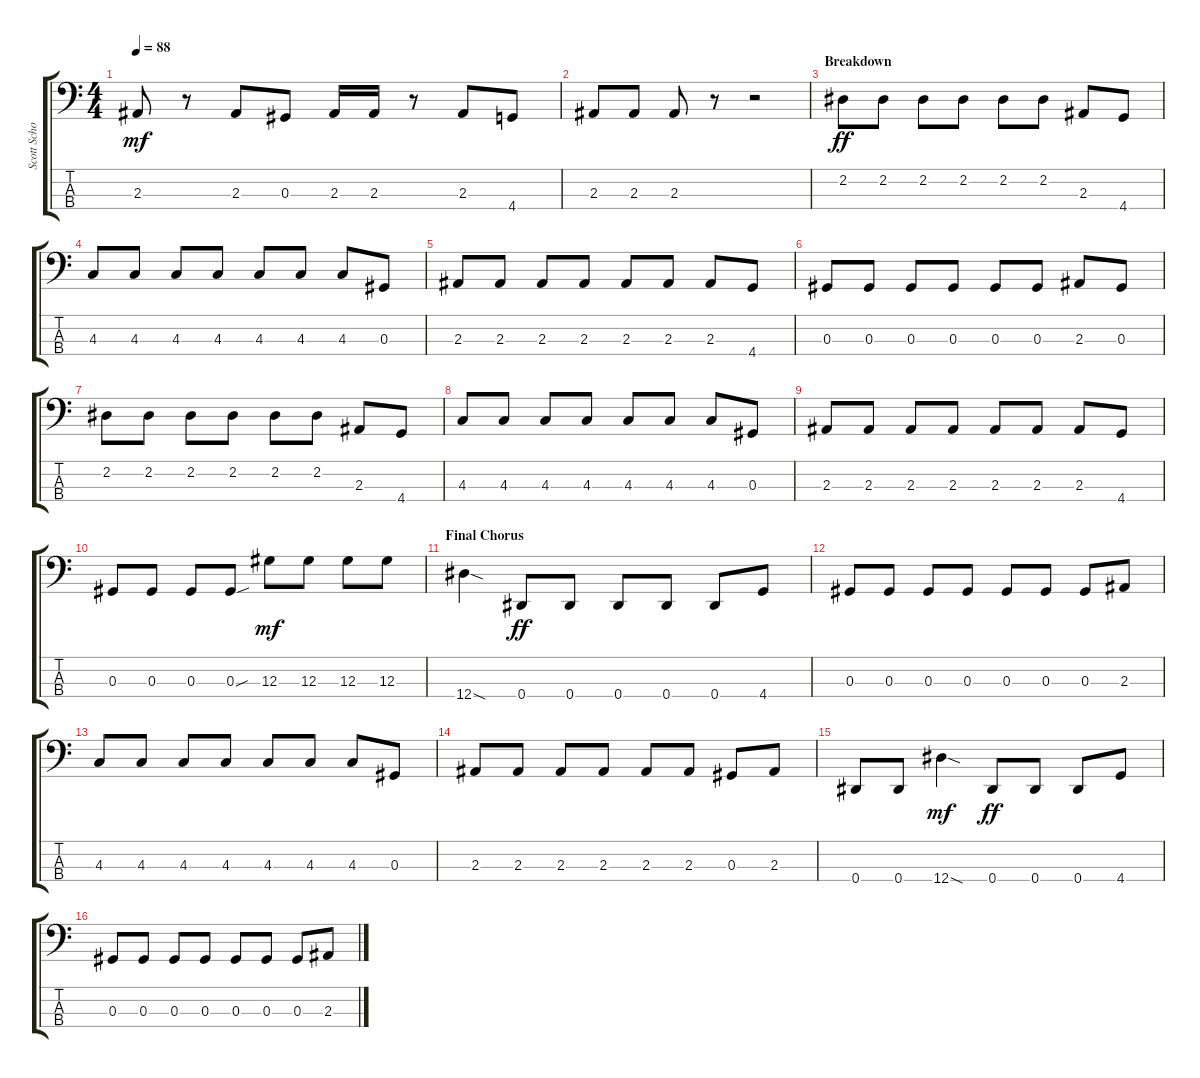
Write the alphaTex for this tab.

\track ("Scott Schoenbeck" "Scott Scho") {instrument electricbassfinger}
\staff {score tabs}
\tuning (Gb2 Db2 Ab1 Eb1) {hide}
\ts (4 4)
\tempo 88
\clef f4
\ks c
2.3.8{dy mf} r.8 2.3.8 0.3.8 2.3.16 2.3.16 r.8 2.3.8 4.4.8 |
2.3.8 2.3.8 2.3.8 r.8 r.2 |
\section ("" "Breakdown")
2.2.8{dy ff} 2.2.8 2.2.8 2.2.8 2.2.8 2.2.8 2.3.8 4.4.8 |
4.3.8 4.3.8 4.3.8 4.3.8 4.3.8 4.3.8 4.3.8 0.3.8 |
2.3.8 2.3.8 2.3.8 2.3.8 2.3.8 2.3.8 2.3.8 4.4.8 |
0.3.8 0.3.8 0.3.8 0.3.8 0.3.8 0.3.8 2.3.8 0.3.8 |
2.2.8 2.2.8 2.2.8 2.2.8 2.2.8 2.2.8 2.3.8 4.4.8 |
4.3.8 4.3.8 4.3.8 4.3.8 4.3.8 4.3.8 4.3.8 0.3.8 |
2.3.8 2.3.8 2.3.8 2.3.8 2.3.8 2.3.8 2.3.8 4.4.8 |
0.3.8 0.3.8 0.3.8 0.3{sou}.8 12.3.8{dy mf} 12.3.8 12.3.8 12.3.8 |
\section ("" "Final Chorus")
12.4{sod}.4 0.4.8{dy ff} 0.4.8 0.4.8 0.4.8 0.4.8 4.4.8 |
0.3.8 0.3.8 0.3.8 0.3.8 0.3.8 0.3.8 0.3.8 2.3.8 |
4.3.8 4.3.8 4.3.8 4.3.8 4.3.8 4.3.8 4.3.8 0.3.8 |
2.3.8 2.3.8 2.3.8 2.3.8 2.3.8 2.3.8 0.3.8 2.3.8 |
0.4.8 0.4.8 12.4{sod}.4{dy mf} 0.4.8{dy ff} 0.4.8 0.4.8 4.4.8 |
0.3.8 0.3.8 0.3.8 0.3.8 0.3.8 0.3.8 0.3.8 2.3.8
